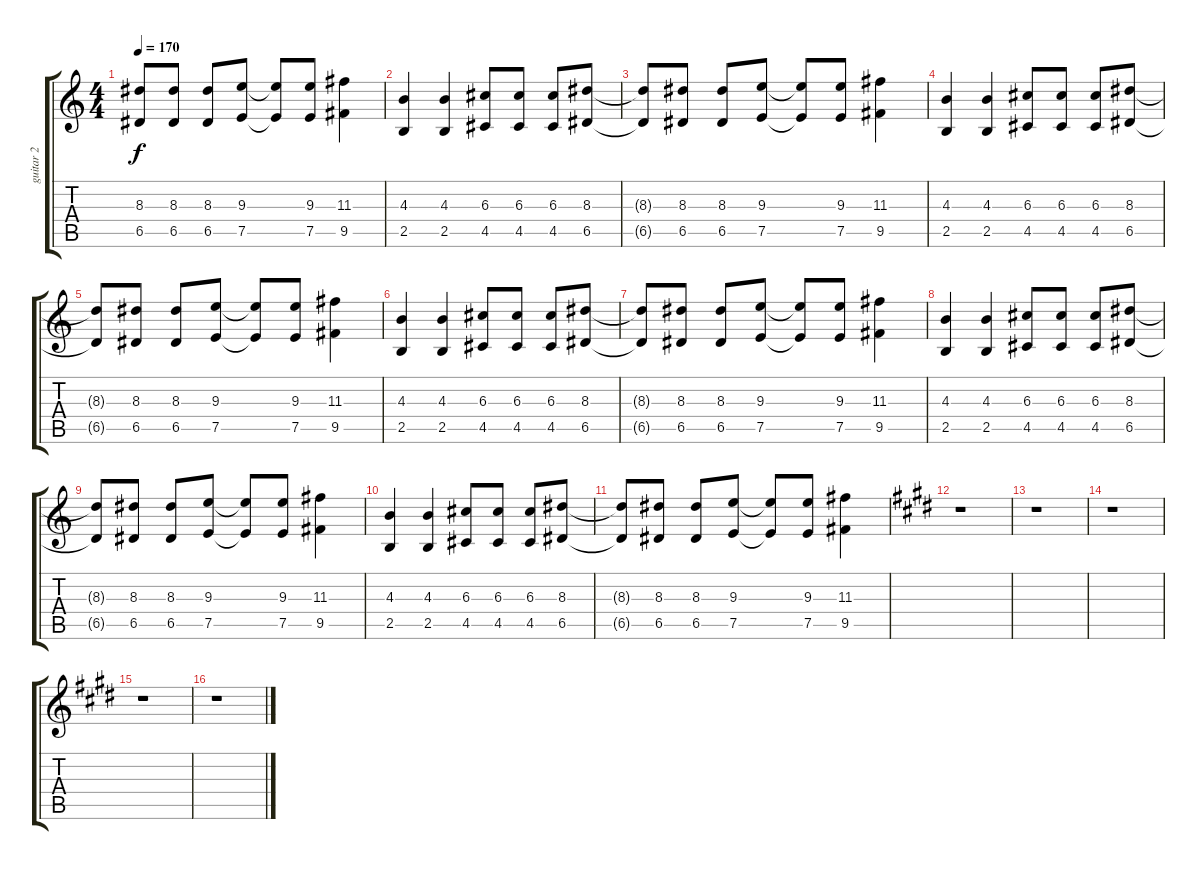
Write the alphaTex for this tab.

\track ("guitar 2" "guitar 2") {instrument overdrivenguitar}
\staff {score tabs}
\tuning (E4 B3 G3 D3 A2 E2) {hide}
\ts (4 4)
\tempo 170
\clef g2
\ks c
(8.3{t} 6.5{t}).8{dy f} (8.3 6.5).8 (8.3 6.5).8 (9.3 7.5).8 (9.3{t} 7.5{t}).8 (9.3 7.5).8 (11.3 9.5).4 |
(4.3 2.5).4 (4.3 2.5).4 (6.3 4.5).8 (6.3 4.5).8 (6.3 4.5).8 (8.3 6.5).8 |
(8.3{t} 6.5{t}).8 (8.3 6.5).8 (8.3 6.5).8 (9.3 7.5).8 (9.3{t} 7.5{t}).8 (9.3 7.5).8 (11.3 9.5).4 |
(4.3 2.5).4 (4.3 2.5).4 (6.3 4.5).8 (6.3 4.5).8 (6.3 4.5).8 (8.3 6.5).8 |
(8.3{t} 6.5{t}).8 (8.3 6.5).8 (8.3 6.5).8 (9.3 7.5).8 (9.3{t} 7.5{t}).8 (9.3 7.5).8 (11.3 9.5).4 |
(4.3 2.5).4 (4.3 2.5).4 (6.3 4.5).8 (6.3 4.5).8 (6.3 4.5).8 (8.3 6.5).8 |
(8.3{t} 6.5{t}).8 (8.3 6.5).8 (8.3 6.5).8 (9.3 7.5).8 (9.3{t} 7.5{t}).8 (9.3 7.5).8 (11.3 9.5).4 |
(4.3 2.5).4 (4.3 2.5).4 (6.3 4.5).8 (6.3 4.5).8 (6.3 4.5).8 (8.3 6.5).8 |
(8.3{t} 6.5{t}).8 (8.3 6.5).8 (8.3 6.5).8 (9.3 7.5).8 (9.3{t} 7.5{t}).8 (9.3 7.5).8 (11.3 9.5).4 |
(4.3 2.5).4 (4.3 2.5).4 (6.3 4.5).8 (6.3 4.5).8 (6.3 4.5).8 (8.3 6.5).8 |
(8.3{t} 6.5{t}).8 (8.3 6.5).8 (8.3 6.5).8 (9.3 7.5).8 (9.3{t} 7.5{t}).8 (9.3 7.5).8 (11.3 9.5).4 |
\ks e
r.1 |
r.1 |
r.1 |
r.1 |
r.1
